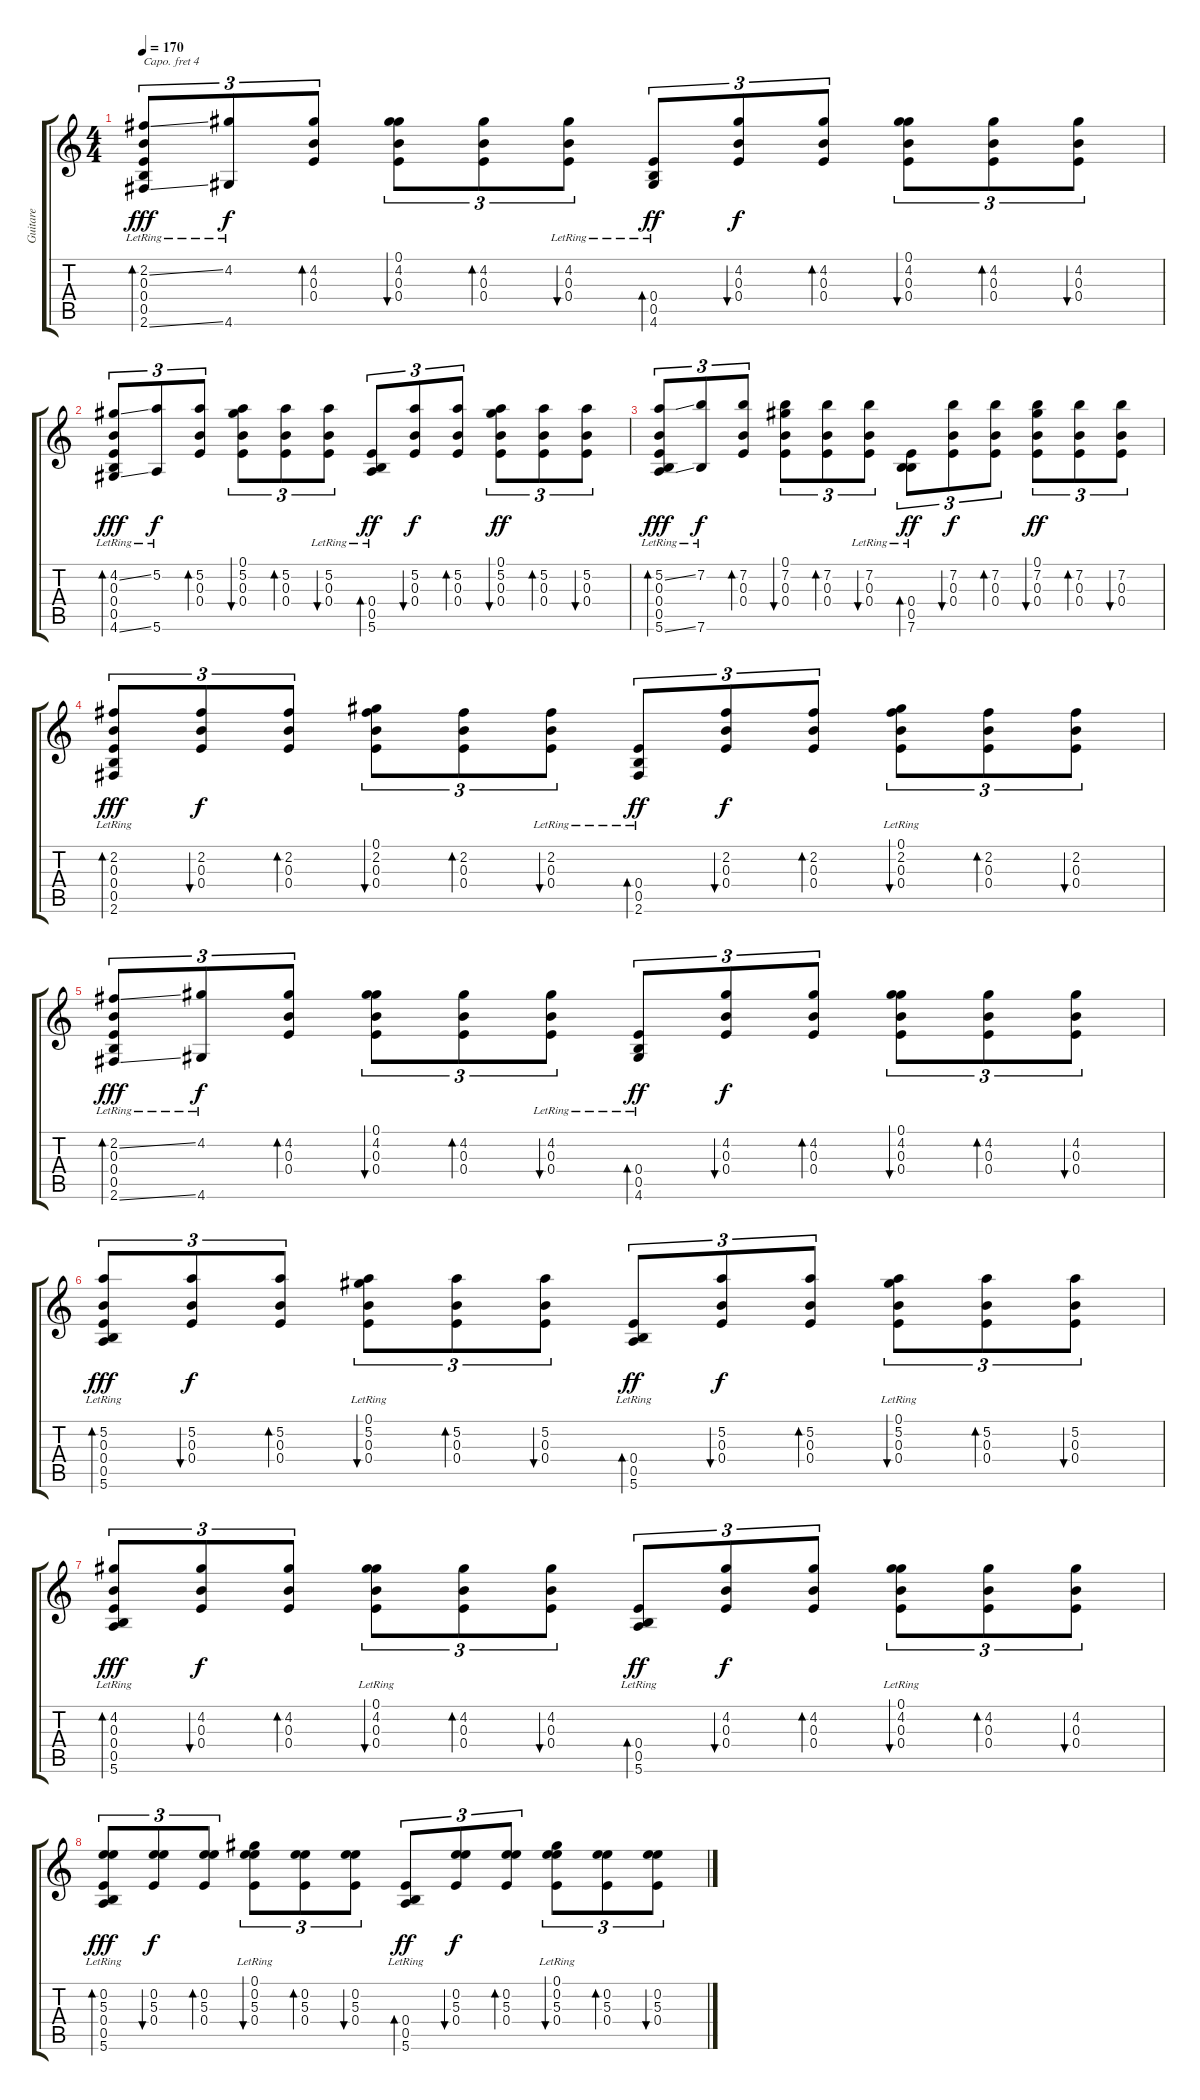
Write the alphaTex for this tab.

\track ("Guitare" "Guitare") {instrument acousticguitarsteel}
\staff {score tabs}
\capo 4
\tuning (E4 C4 G3 C3 G2 C2) {hide}
\ts (4 4)
\tempo 170
\clef g2
\ks c
(2.2{ss} 0.3 0.4{lr} 0.5{lr} 2.6{ss}).8{tu (3 2) bd 60 dy fff} (4.2 4.6{lr}).8{tu (3 2) dy f} (4.2 0.3 0.4).8{tu (3 2) bd 60} (0.1 4.2 0.3 0.4).8{tu (3 2) bu 60} (4.2 0.3 0.4).8{tu (3 2) bd 60} (4.2 0.3{lr} 0.4).8{tu (3 2) bu 60} (0.4 0.5{lr} 4.6{lr}).8{tu (3 2) bd 60 dy ff} (4.2 0.3 0.4).8{tu (3 2) bu 60 dy f} (4.2 0.3 0.4).8{tu (3 2) bd 60} (0.1 4.2 0.3 0.4).8{tu (3 2) bu 60} (4.2 0.3 0.4).8{tu (3 2) bd 60} (4.2 0.3 0.4).8{tu (3 2) bu 60} |
(4.2{ss} 0.3 0.4{lr} 0.5{lr} 4.6{ss}).8{tu (3 2) bd 60 dy fff} (5.2 5.6{lr}).8{tu (3 2) dy f} (5.2 0.3 0.4).8{tu (3 2) bd 60} (0.1 5.2 0.3 0.4).8{tu (3 2) bu 60} (5.2 0.3 0.4).8{tu (3 2) bd 60} (5.2 0.3{lr} 0.4).8{tu (3 2) bu 60} (0.4 0.5{lr} 5.6{lr}).8{tu (3 2) bd 60 dy ff} (5.2 0.3 0.4).8{tu (3 2) bu 60 dy f} (5.2 0.3 0.4).8{tu (3 2) bd 60} (0.1 5.2 0.3 0.4).8{tu (3 2) bu 60 dy ff} (5.2 0.3 0.4).8{tu (3 2) bd 60} (5.2 0.3 0.4).8{tu (3 2) bu 60} |
(5.2{ss} 0.3{lr} 0.4{lr} 0.5{lr} 5.6{ss}).8{tu (3 2) bd 60 dy fff} (7.2 7.6{lr}).8{tu (3 2) dy f} (7.2 0.3 0.4).8{tu (3 2) bd 60} (0.1 7.2 0.3 0.4).8{tu (3 2) bu 60} (7.2 0.3 0.4).8{tu (3 2) bd 60} (7.2 0.3{lr} 0.4).8{tu (3 2) bu 60} (0.4 0.5{lr} 7.6{lr}).8{tu (3 2) bd 60 dy ff} (7.2 0.3 0.4).8{tu (3 2) bu 60 dy f} (7.2 0.3 0.4).8{tu (3 2) bd 60} (0.1 7.2 0.3 0.4).8{tu (3 2) bu 60 dy ff} (7.2 0.3 0.4).8{tu (3 2) bd 60} (7.2 0.3 0.4).8{tu (3 2) bu 60} |
(2.2 0.3 0.4 0.5{lr} 2.6{lr}).8{tu (3 2) bd 60 dy fff} (2.2 0.3 0.4).8{tu (3 2) bu 60 dy f} (2.2 0.3 0.4).8{tu (3 2) bd 60} (0.1 2.2 0.3 0.4).8{tu (3 2) bu 60} (2.2 0.3 0.4).8{tu (3 2) bd 60} (2.2 0.3{lr} 0.4).8{tu (3 2) bu 60} (0.4 0.5{lr} 2.6{lr}).8{tu (3 2) bd 60 dy ff} (2.2 0.3 0.4).8{tu (3 2) bu 60 dy f} (2.2 0.3 0.4).8{tu (3 2) bd 60} (0.1{lr} 2.2 0.3 0.4).8{tu (3 2) bu 60} (2.2 0.3 0.4).8{tu (3 2) bd 60} (2.2 0.3 0.4).8{tu (3 2) bu 60} |
(2.2{ss} 0.3 0.4{lr} 0.5{lr} 2.6{ss}).8{tu (3 2) bd 60 dy fff} (4.2 4.6{lr}).8{tu (3 2) dy f} (4.2 0.3 0.4).8{tu (3 2) bd 60} (0.1 4.2 0.3 0.4).8{tu (3 2) bu 60} (4.2 0.3 0.4).8{tu (3 2) bd 60} (4.2 0.3{lr} 0.4).8{tu (3 2) bu 60} (0.4 0.5{lr} 4.6{lr}).8{tu (3 2) bd 60 dy ff} (4.2 0.3 0.4).8{tu (3 2) bu 60 dy f} (4.2 0.3 0.4).8{tu (3 2) bd 60} (0.1 4.2 0.3 0.4).8{tu (3 2) bu 60} (4.2 0.3 0.4).8{tu (3 2) bd 60} (4.2 0.3 0.4).8{tu (3 2) bu 60} |
(5.2 0.3 0.4 0.5 5.6{lr}).8{tu (3 2) bd 60 dy fff} (5.2 0.3 0.4).8{tu (3 2) bu 60 dy f} (5.2 0.3 0.4).8{tu (3 2) bd 60} (0.1{lr} 5.2 0.3 0.4).8{tu (3 2) bu 60} (5.2 0.3 0.4).8{tu (3 2) bd 60} (5.2 0.3 0.4).8{tu (3 2) bu 60} (0.4 0.5 5.6{lr}).8{tu (3 2) bd 60 dy ff} (5.2 0.3 0.4).8{tu (3 2) bu 60 dy f} (5.2 0.3 0.4).8{tu (3 2) bd 60} (0.1{lr} 5.2 0.3 0.4).8{tu (3 2) bu 60} (5.2 0.3 0.4).8{tu (3 2) bd 60} (5.2 0.3 0.4).8{tu (3 2) bu 60} |
(4.2 0.3 0.4 0.5 5.6{lr}).8{tu (3 2) bd 60 dy fff} (4.2 0.3 0.4).8{tu (3 2) bu 60 dy f} (4.2 0.3 0.4).8{tu (3 2) bd 60} (0.1{lr} 4.2 0.3 0.4).8{tu (3 2) bu 60} (4.2 0.3 0.4).8{tu (3 2) bd 60} (4.2 0.3 0.4).8{tu (3 2) bu 60} (0.4 0.5 5.6{lr}).8{tu (3 2) bd 60 dy ff} (4.2 0.3 0.4).8{tu (3 2) bu 60 dy f} (4.2 0.3 0.4).8{tu (3 2) bd 60} (0.1{lr} 4.2 0.3 0.4).8{tu (3 2) bu 60} (4.2 0.3 0.4).8{tu (3 2) bd 60} (4.2 0.3 0.4).8{tu (3 2) bu 60} |
(0.2 5.3 0.4 0.5 5.6{lr}).8{tu (3 2) bd 60 dy fff} (0.2 5.3 0.4).8{tu (3 2) bu 60 dy f} (0.2 5.3 0.4).8{tu (3 2) bd 60} (0.1{lr} 0.2 5.3 0.4).8{tu (3 2) bu 60} (0.2 5.3 0.4).8{tu (3 2) bd 60} (0.2 5.3 0.4).8{tu (3 2) bu 60} (0.4 0.5 5.6{lr}).8{tu (3 2) bd 60 dy ff} (0.2 5.3 0.4).8{tu (3 2) bu 60 dy f} (0.2 5.3 0.4).8{tu (3 2) bd 60} (0.1{lr} 0.2 5.3 0.4).8{tu (3 2) bu 60} (0.2 5.3 0.4).8{tu (3 2) bd 60} (0.2 5.3 0.4).8{tu (3 2) bu 60}
